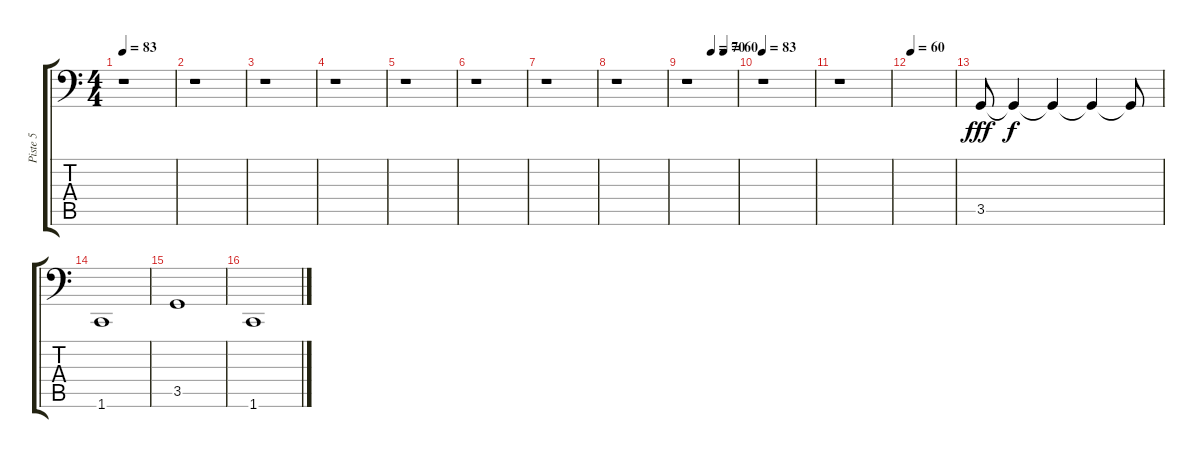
\track ("Piste 5" "Piste 5") {instrument electricbassfinger}
\staff {score tabs}
\tuning (C3 G2 D2 A1 E1 B0) {hide}
\ts (4 4)
\tempo 83
\clef f4
\ks c
r.1{dy f} |
r.1 |
r.1 |
r.1 |
r.1 |
r.1 |
r.1 |
r.1 |
\tempo (70 0.5)
\tempo (60 0.75)
r.1 |
\tempo 83
r.1 |
r.1 |
\tempo 60
|
3.5.8{dy fff volume 12} 3.5{t}.4{dy f} 3.5{t}.4 3.5{t}.4 3.5{t}.8 |
1.6.1 |
3.5.1 |
1.6.1
